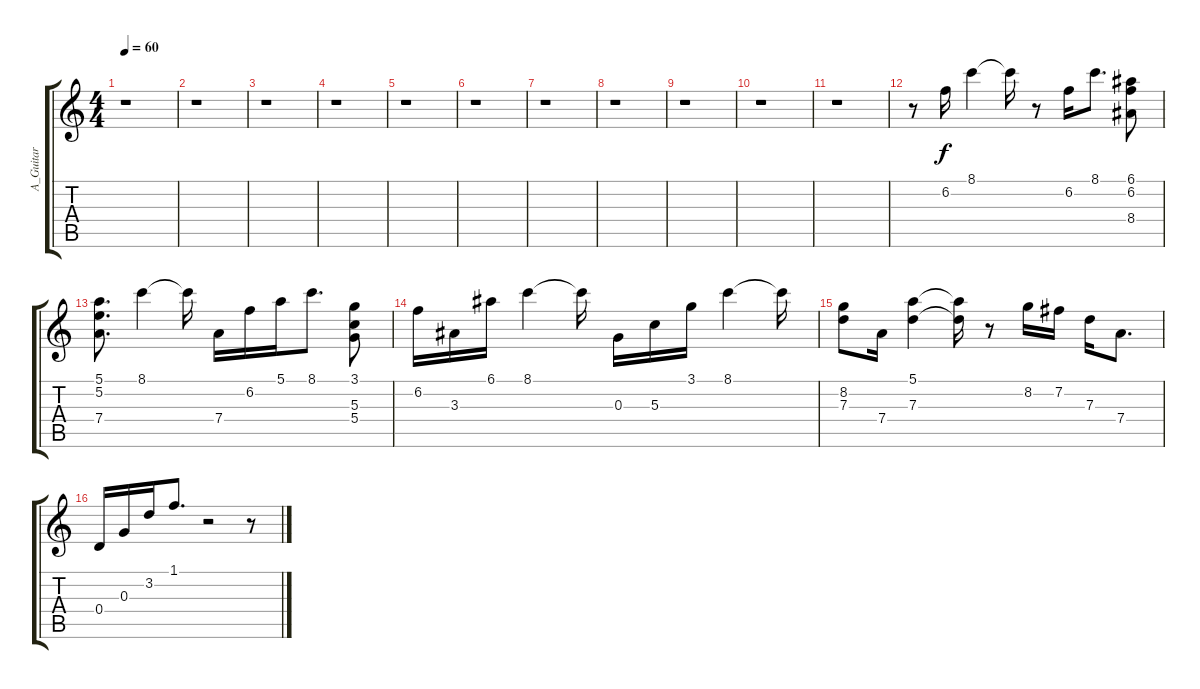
\track ("A_Guitar" "A_Guitar") {instrument acousticguitarnylon}
\staff {score tabs}
\tuning (E4 B3 G3 D3 A2 E2) {hide}
\ts (4 4)
\tempo 60
\clef g2
\ks c
r.1{dy f} |
r.1 |
r.1 |
r.1 |
r.1 |
r.1 |
r.1 |
r.1 |
r.1 |
r.1 |
r.1 |
r.8 6.2.16 8.1.4 8.1{t}.16 r.8 6.2.16 8.1.8{d} (6.1 6.2 8.4).8 |
(5.1 5.2 7.4).8{d} 8.1.4 8.1{t}.16 7.4.16 6.2.16 5.1.16 8.1.8{d} (3.1 5.3 5.4).8 |
6.2.16 3.3.16 6.1.16 8.1.4 8.1{t}.16 0.3.16 5.3.16 3.1.16 8.1.4 8.1{t}.16 |
(8.2 7.3).8 7.4.16 (5.1 7.3).4 (5.1{t} 7.3{t}).16 r.8 8.2.16 7.2.16 7.3.16 7.4.8{d} |
0.4.16 0.3.16 3.2.16 1.1.8{d} r.2 r.8
